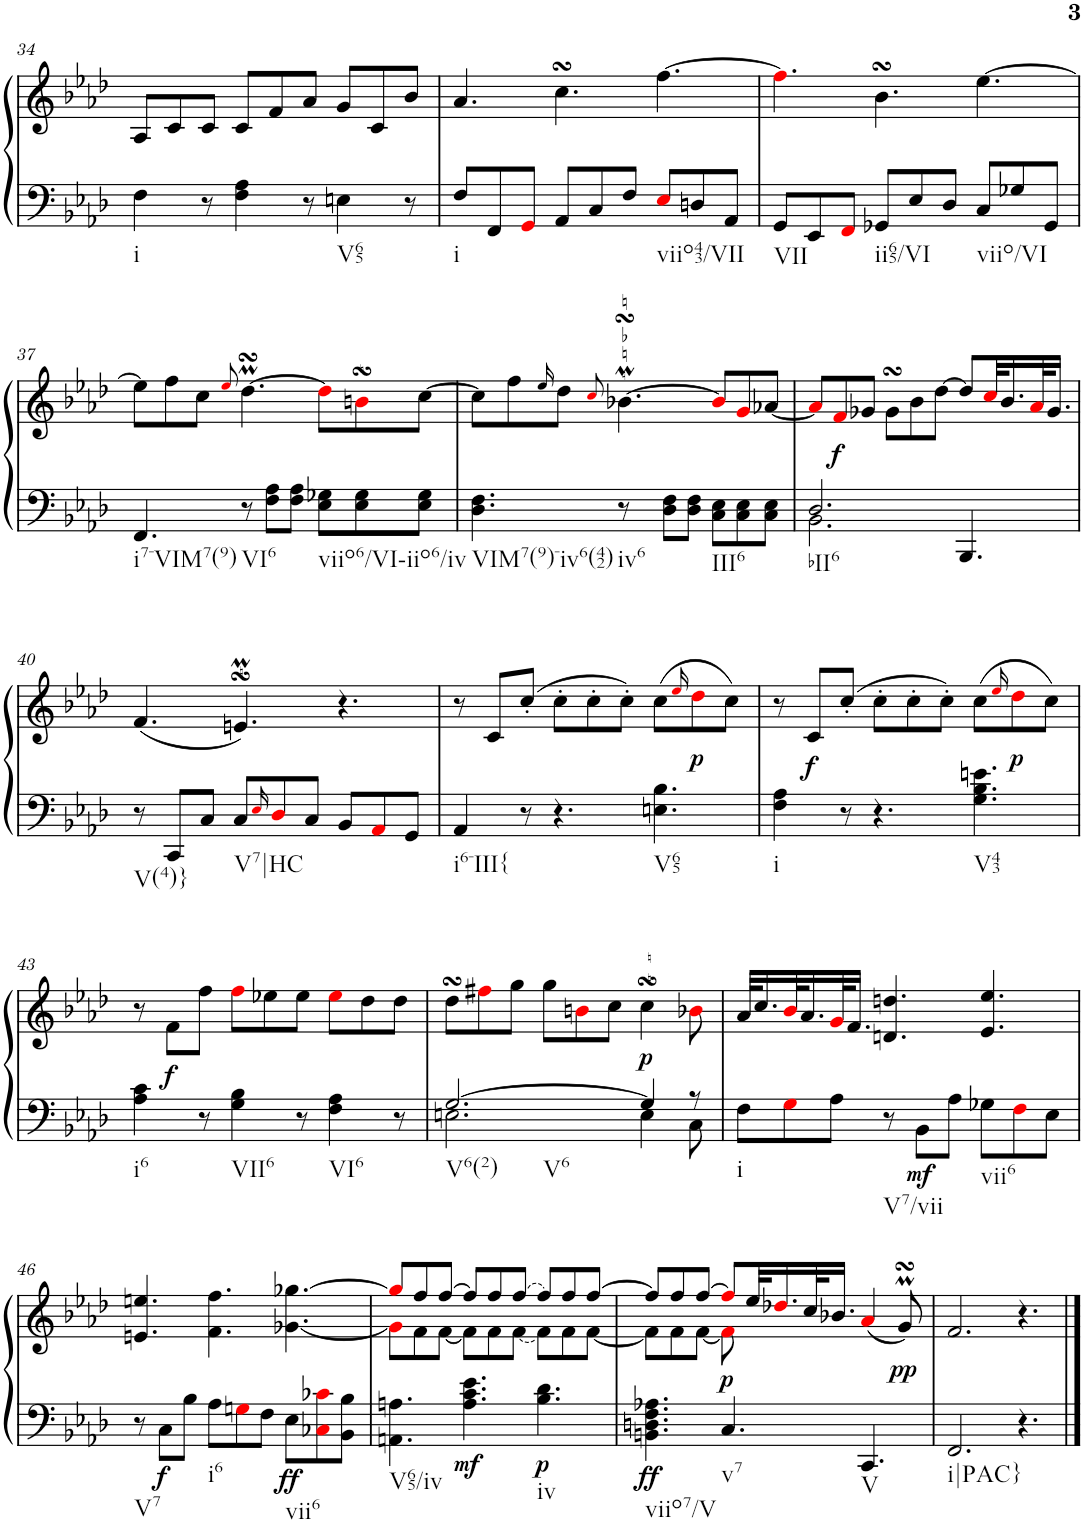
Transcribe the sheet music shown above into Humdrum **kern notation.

**kern	**kern	**dynam
*part1	*part1	*part1
*staff2	*staff1	*staff1/2
*I"Harpsichord	*	*
*I'Hch.	*	*
!!LO:PB:g=z
*clefF4	*clefG2	*
*k[b-e-a-d-]	*k[b-e-a-d-]	*
*M9/8	*M9/8	*
=34	=34	=34
!LO:TX:b:t=i	!	!
4F\	8A-/L	.
.	8c/	.
8r	8c/J	.
4F\ 4A-\	8c/L	.
.	8f/	.
8r	8a-/J	.
!LO:TX:b:t=V65	!	!
4En\	8g/L	.
.	8c/	.
8r	8b-/J	.
=35	=35	=35
!LO:TX:b:t=i	!	!
8F/L	4.a-/	.
8FF/	.	.
8GGi/J	.	.
8AA-/L	4.ccsSsS\	.
8C/	.	.
8F/J	.	.
!LO:TX:b:t=viio43/VII	!	!
8E-i/L	[4.ff\	.
8Dn/	.	.
8AA-/J	.	.
=36	=36	=36
!LO:TX:b:t=VII	!	!
8GG/L	4.ffi\]	.
8EE-/	.	.
8FFi/J	.	.
!LO:TX:b:t=ii65/VI	!	!
8GG-X/L	4.b-sSSS\	.
8E-/	.	.
8D-/J	.	.
!LO:TX:b:t=viio/VI	!	!
8C/L	[4.ee-\	.
8G-X/	.	.
8GG-/J	.	.
!!LO:LB:g=z
=37	=37	=37
*	*^	*
!LO:TX:b:t=i7-VIM7(9)	!	!	!
4.FF/	8ee-\L]	2..ryy	.
.	8ff\	.	.
.	8cc\J	.	.
.	8qee-i/	.	.
!LO:TX:b:t=VI6	!	!	!
8r	[4.dd-MsSSs\	.	.
8F\ 8A-\L	.	.	.
8F\ 8A-\J	.	.	.
!LO:TX:b:t=viio6/VI-iio6/iv	!	!	!
8E-\ 8G-X\L	8dd-i\L]	.	.
8E-\ 8G-\	8bnsSsSi\	32ryy	.
.	.	32an!i	.
.	.	8.ryy	.
8E-\ 8G-\J	[8cc\J	.	.
=38	=38	=38	=38
!LO:TX:b:t=VIM7(9)-iv6(42)	!	!	!
4.D-\ 4.F\	8cc\L]	4.ryy	.
.	8ff\	.	.
.	16qee-/	.	.
.	8dd-\J	.	.
.	8qcci/	.	.
!LO:TX:b:t=iv6	!	!	!
!	!LO:TURN:lacc=-	!	!
8r	[4.b-XMsSSS\	32ryy	.
.	.	32an!i	.
.	.	2ryy	.
8D-\ 8F\L	.	.	.
8D-\ 8F\J	.	.	.
!LO:TX:b:t=III6	!	!	!
8C\ 8E-\L	8b-i/L]	.	.
8C\ 8E-\	8gi/	.	.
.	.	8.ryy	.
8C\ 8E-\J	[8a-X/J	.	.
*	*v	*v	*
=39	=39	=39
*^	*	*
!LO:TX:b:t=bII6	!	!	!
2.D-/	2.BB-\	8a-i/L]	.
!	!	!	!LO:DY:b
.	.	8fi/	f
.	.	8g-X/J	.
.	.	8g-sSSs\L	.
.	.	8b-\	.
.	.	[8dd-\J	.
4.ryy	4.BBB-/	8dd-/L]	.
.	.	32cci/KL	.
.	.	16.b-/	.
.	.	32a-i/K	.
.	.	16.g-/JJ	.
*v	*v	*	*
!!LO:LB:g=z
=40	=40	=40
!LO:TX:b:t=V(4)}	!	!
8r	(<4.f/	.
8CC/L	.	.
8C/J	.	.
!LO:TX:b:t=V7|HC	!	!
8C/L	4.ensSsSm/)	.
16qE-i/	.	.
8D-i/	.	.
8C/J	.	.
8BB-/L	4.r	.
8AA-i/	.	.
8GG/J	.	.
=41	=41	=41
!LO:TX:b:t=i6-III{	!	!
4AA-/	8r	.
.	8c/L	.
8r	(>8cc'/J	.
4.r	8cc'\L	.
.	8cc'\	.
.	8cc'\J)	.
!LO:TX:b:t=V65	!	!
4.En\ 4.B-\	(>8cc\L	.
.	16qee-i/	.
!	!	!LO:DY:b
.	8dd-i\	p
.	8cc\J)	.
=42	=42	=42
!LO:TX:b:t=i	!	!
4F\ 4A-\	8r	.
!	!	!LO:DY:b
.	8c/L	f
8r	(>8cc'/J	.
4.r	8cc'\L	.
.	8cc'\	.
.	8cc'\J)	.
!LO:TX:b:t=V43	!	!
4.G\ 4.B-\ 4.en\	(>8cc\L	.
.	16qee-i/	.
!	!	!LO:DY:b
.	8dd-i\	p
.	8cc\J)	.
!!LO:LB:g=z
=43	=43	=43
!LO:TX:b:t=i6	!	!
4A-\ 4c\	8r	.
!	!	!LO:DY:b
.	8f\L	f
8r	8ff\J	.
!LO:TX:b:t=VII6	!	!
4G\ 4B-\	8ffi\L	.
.	8ee-X\	.
8r	8ee-\J	.
!LO:TX:b:t=VI6	!	!
4F\ 4A-\	8ee-i\L	.
.	8dd-\	.
8r	8dd-\J	.
=44	=44	=44
*^	*	*
!LO:TX:b:t=V6(2)	!	!	!
!LO:TX:b:t=V6	!	!	!
[2.G/	2.En\	8dd-sSSs\L	.
.	.	8ff#Xi\	.
.	.	8gg\J	.
.	.	8gg\L	.
.	.	8bni\	.
.	.	8cc\J	.
!	!	!	!LO:DY:b
4G/]	4E\	4ccsSsS\	p
8r	8C\	8b-Xi\	.
=45	=45	=45	=45
!LO:TX:b:t=i	!	!	!
*v	*v	*	*
8F\L	32a-/KLL	.
.	16.cc/	.
8Gi\	32b-i/K	.
.	16.a-/	.
8A-\J	32gi/K	.
.	16.f/JJ	.
!LO:TX:b:t=V7/vii	!	!
8r	4.dn/ 4.ddn/	.
!	!	!LO:DY:b=2
8BB-\L	.	mf
8A-\J	.	.
!LO:TX:b:t=vii6	!	!
8G-X\L	4.e-/ 4.ee-/	.
8Fi\	.	.
8E-\J	.	.
!!LO:LB:g=z
=46	=46	=46
!LO:TX:b:t=V7	!	!
8r	4.en/ 4.een/	.
!	!	!LO:DY:b=2
8C\L	.	f
8B-\J	.	.
!LO:TX:b:t=i6	!	!
8A-\L	4.f\ 4.ff\	.
8Gni\	.	.
8F\J	.	.
!LO:TX:b:t=vii6	!	!
!	!	!LO:DY:b=2
8E-\L	[4.g-X\ [>4.gg-X\	ff
8C-Xi\ 8c-Xi\	.	.
8BB-\ 8B-\J	.	.
=47	=47	=47
*	*^	*
!LO:TX:b:t=V65/iv	!	!	!
4.AAn\ 4.An\	8gg-i/L]	8g-i\L]	.
.	8ff/	8f\	.
.	[8ff/J	[8f\J	.
!	!	!	!LO:DY:b=2
4.A\ 4.c\ 4.e-\	8ff/L]	8f\L]	mf
.	8ff/	8f\	.
!	!LO:T:dash	!LO:T:dash	!
.	[8ff/J	[8f\J	.
!LO:TX:b:t=iv	!	!	!
!	!	!	!LO:DY:b=2
4.B-\ 4.d-\	8ff/L]	8f\L]	p
.	8ff/	8f\	.
.	[8ff/J	[8f\J	.
=48	=48	=48	=48
!LO:TX:b:t=viio7/V	!	!	!
!	!	!	!LO:DY:b=2
4.BBn\ 4.Dn\ 4.F\ 4.A-X\	8ff/L]	8f\L]	ff
.	8ff/	8f\	.
.	[8ff/J	[8f\J	.
!LO:TX:b:t=v7	!	!	!
!	!	!	!LO:DY:b
4.C/	8ffi/L]	8fi\]	p
.	32ee-/KL	2ryy	.
.	16.dd-Xi/	.	.
.	32cc/K	.	.
.	16.b-X/JJ	.	.
!LO:TX:b:t=V	!	!	!
4.CC/	(<4a-i/	.	.
!	!	!	!LO:DY:b
.	8gmsSsS/)	8ryy	pp
=49	=49	=49	=49
!LO:TX:b:t=i|PAC}	!	!	!
*	*v	*v	*
2.FF/	2.f/	.
4.r	4.r	.
==	==	==
*-	*-	*-
